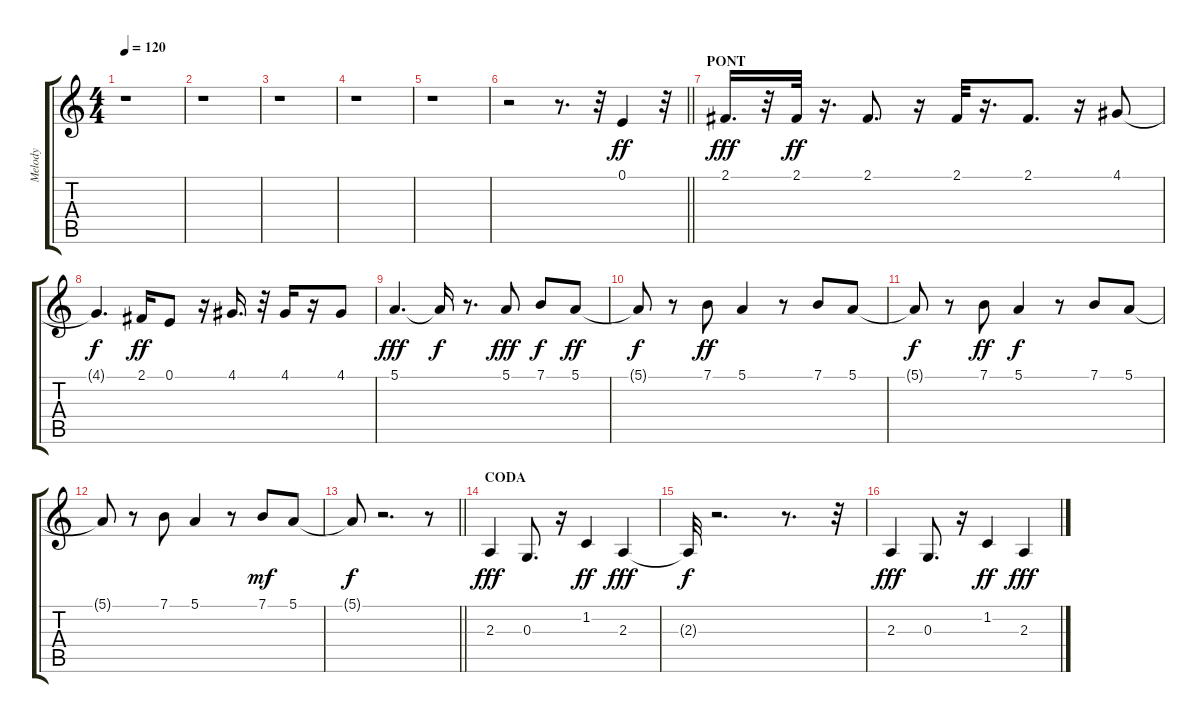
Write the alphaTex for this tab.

\track ("Melody" "Melody") {instrument acousticgrandpiano}
\staff {score tabs}
\tuning (E4 B3 G3 D3 A2 E2) {hide}
\ts (4 4)
\tempo 120
\clef g2
\ks c
r.1{dy f} |
r.1 |
r.1 |
r.1 |
r.1 |
\barLineRight lightlight
r.2 r.8{d} r.32 0.1.4{dy ff} r.32 |
\section ("" "PONT")
2.1.16{d dy fff} r.32 2.1.32{dy ff} r.16{d} 2.1.8{d} r.16 2.1.32 r.16{d} 2.1.8{d} r.16 4.1.8 |
4.1{t}.4{d dy f} 2.1.16{dy ff} 0.1.8 r.16 4.1.16{d} r.32 4.1.16 r.16 4.1.8 |
5.1.4{d dy fff} 5.1{t}.16{dy f} r.8{d} 5.1.8{dy fff} 7.1.8{dy f} 5.1.8{dy ff} |
5.1{t}.8{dy f} r.8 7.1.8{dy ff} 5.1.4 r.8 7.1.8 5.1.8 |
5.1{t}.8{dy f} r.8 7.1.8{dy ff} 5.1.4{dy f} r.8 7.1.8 5.1.8 |
5.1{t}.8 r.8 7.1.8 5.1.4 r.8 7.1.8{dy mf} 5.1.8 |
\barLineRight lightlight
5.1{t}.8{dy f} r.2{d} r.8 |
\section ("" "CODA")
2.3.4{dy fff} 0.3.8{d} r.16 1.2.4{dy ff} 2.3.4{dy fff} |
2.3{t}.32{dy f} r.2{d} r.8{d} r.32 |
2.3.4{dy fff} 0.3.8{d} r.16 1.2.4{dy ff} 2.3.4{dy fff}
